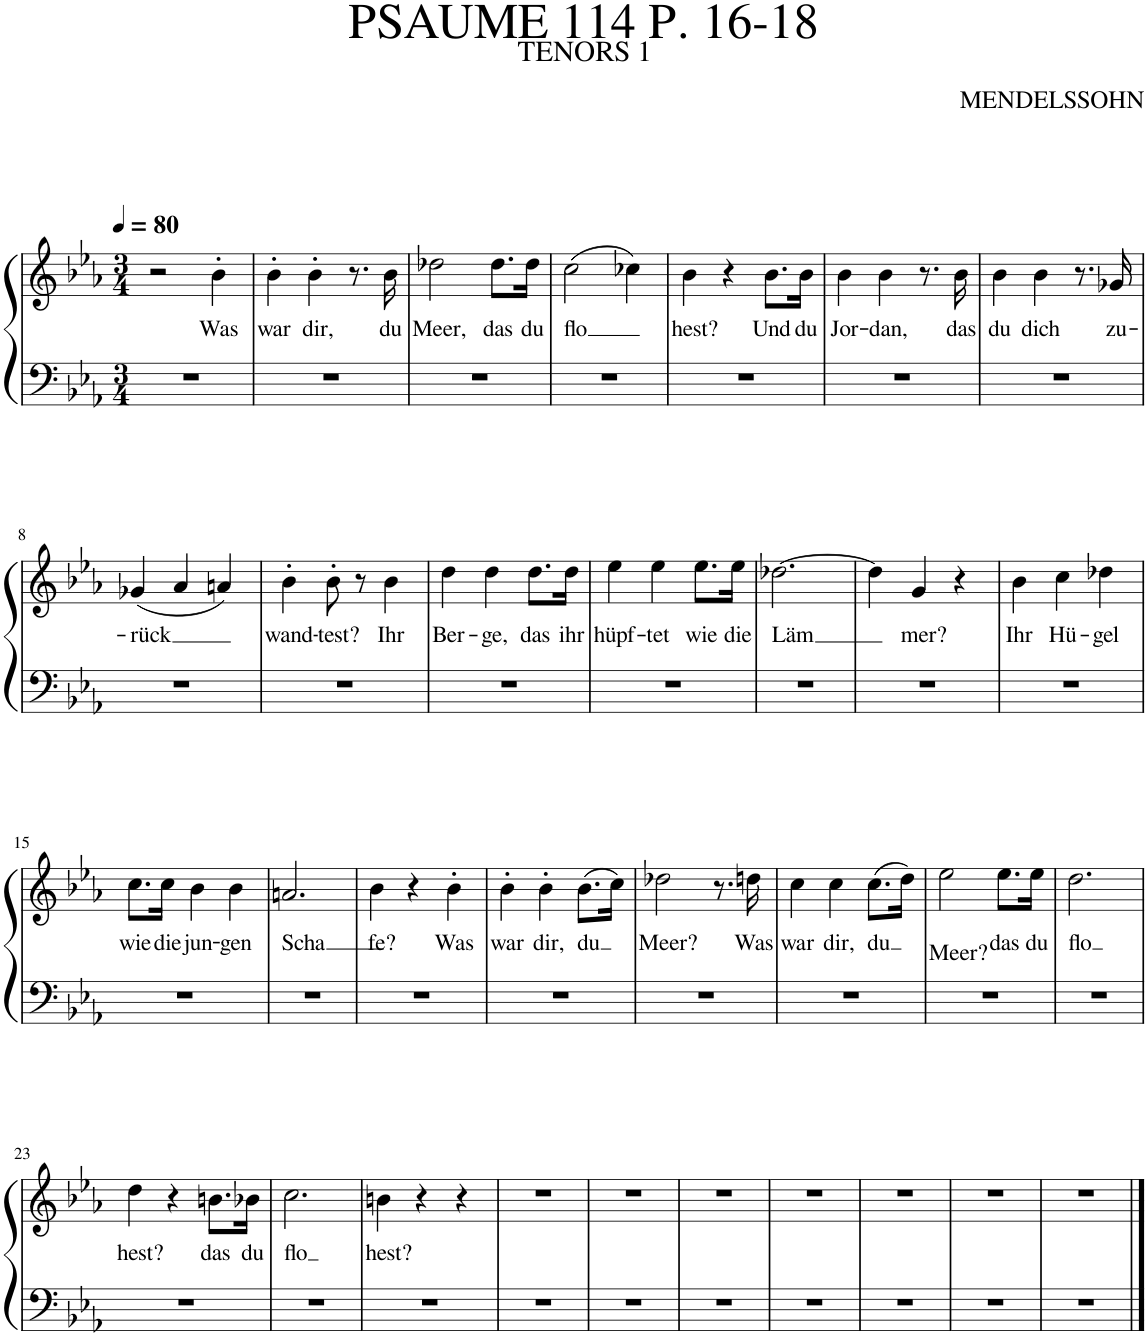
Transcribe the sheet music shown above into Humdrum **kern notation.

**kern	**kern	**text
*part1	*part1	*part1
*staff2	*staff1	*staff1
*I"Piano	*	*
*I'Pno.	*	*
*clefF4	*clefG2	*
*k[b-e-a-]	*k[b-e-a-]	*
*M3/4	*M3/4	*
*MM80	*MM80	*
=1	=1	=1
2.r	2r	.
!	!	!LO:LY:b
.	4b-'\	Was
=2	=2	=2
!	!	!LO:LY:b
2.r	4b-'\	war
!	!	!LO:LY:b
.	4b-'\	dir,
.	8.r	.
!	!	!LO:LY:b
.	16b-\	du
=3	=3	=3
!	!	!LO:LY:b
2.r	2dd-X\	Meer,
!	!	!LO:LY:b
.	8.dd-\L	das
!	!	!LO:LY:b
.	16dd-\Jk	du
=4	=4	=4
!	!	!LO:LY:b
2.r	(2cc\	flo
.	4cc-X\)	.
=5	=5	=5
!	!	!LO:LY:b
2.r	4b-\	hest?
.	4r	.
!	!	!LO:LY:b
.	8.b-\L	Und
!	!	!LO:LY:b
.	16b-\Jk	du
=6	=6	=6
!	!	!LO:LY:b
2.r	4b-\	Jor-
!	!	!LO:LY:b
.	4b-\	-dan,
.	8.r	.
!	!	!LO:LY:b
.	16b-\	das
=7	=7	=7
!	!	!LO:LY:b
2.r	4b-\	du
!	!	!LO:LY:b
.	4b-\	dich
.	8.r	.
!	!	!LO:LY:b
.	16g-X/	zu-
!!LO:LB:g=z
=8	=8	=8
!	!	!LO:LY:b
2.r	(4g-X/	-rück
.	4a-/	.
.	4an/)	.
=9	=9	=9
!	!	!LO:LY:b
2.r	4b-'\	wand-
!	!	!LO:LY:b
.	8b-'\	-test?
.	8r	.
!	!	!LO:LY:b
.	4b-\	Ihr
=10	=10	=10
!	!	!LO:LY:b
2.r	4dd\	Ber-
!	!	!LO:LY:b
.	4dd\	-ge,
!	!	!LO:LY:b
.	8.dd\L	das
!	!	!LO:LY:b
.	16dd\Jk	ihr
=11	=11	=11
!	!	!LO:LY:b
2.r	4ee-\	hüpf-
!	!	!LO:LY:b
.	4ee-\	-tet
!	!	!LO:LY:b
.	8.ee-\L	wie
!	!	!LO:LY:b
.	16ee-\Jk	die
=12	=12	=12
!	!	!LO:LY:b
2.r	[2.dd-X\	-Läm
=13	=13	=13
2.r	4dd-\]	.
!	!	!LO:LY:b
.	4g/	mer?
.	4r	.
=14	=14	=14
!	!	!LO:LY:b
2.r	4b-\	Ihr
!	!	!LO:LY:b
.	4cc\	Hü-
!	!	!LO:LY:b
.	4dd-X\	-gel
!!LO:LB:g=z
=15	=15	=15
!	!	!LO:LY:b
2.r	8.cc\L	wie
!	!	!LO:LY:b
.	16cc\Jk	die
!	!	!LO:LY:b
.	4b-\	jun-
!	!	!LO:LY:b
.	4b-\	-gen
=16	=16	=16
!	!	!LO:LY:b
2.r	2.an/	Scha
=17	=17	=17
!	!	!LO:LY:b
2.r	4b-\	fe?
.	4r	.
!	!	!LO:LY:b
.	4b-'\	Was
=18	=18	=18
!	!	!LO:LY:b
2.r	4b-'\	war
!	!	!LO:LY:b
.	4b-'\	dir,
!	!	!LO:LY:b
.	(8.b-\L	du
.	16cc\Jk)	.
=19	=19	=19
!	!	!LO:LY:b
2.r	2dd-X\	Meer?
.	8.r	.
!	!	!LO:LY:b
.	16ddn\	Was
=20	=20	=20
!	!	!LO:LY:b
2.r	4cc\	war
!	!	!LO:LY:b
.	4cc\	dir,
!	!	!LO:LY:b
.	(8.cc\L	du
.	16dd\Jk)	.
=21	=21	=21
!	!	!LO:LY:b
2.r	2ee-\	Meer?
!	!	!LO:LY:b
.	8.ee-\L	das
!	!	!LO:LY:b
.	16ee-\Jk	du
=22	=22	=22
!	!	!LO:LY:b
2.r	2.dd\	flo
!!LO:LB:g=z
=23	=23	=23
!	!	!LO:LY:b
2.r	4dd\	hest?
.	4r	.
!	!	!LO:LY:b
.	8.bn\L	das
!	!	!LO:LY:b
.	16b-X\Jk	du
=24	=24	=24
!	!	!LO:LY:b
2.r	2.cc\	flo
=25	=25	=25
!	!	!LO:LY:b
2.r	4bn\	hest?
.	4r	.
.	4r	.
=26	=26	=26
2.r	2.r	.
=27	=27	=27
2.r	2.r	.
=28	=28	=28
2.r	2.r	.
=29	=29	=29
2.r	2.r	.
=30	=30	=30
2.r	2.r	.
=31	=31	=31
2.r	2.r	.
=32	=32	=32
2.r	2.r	.
==	==	==
*-	*-	*-
